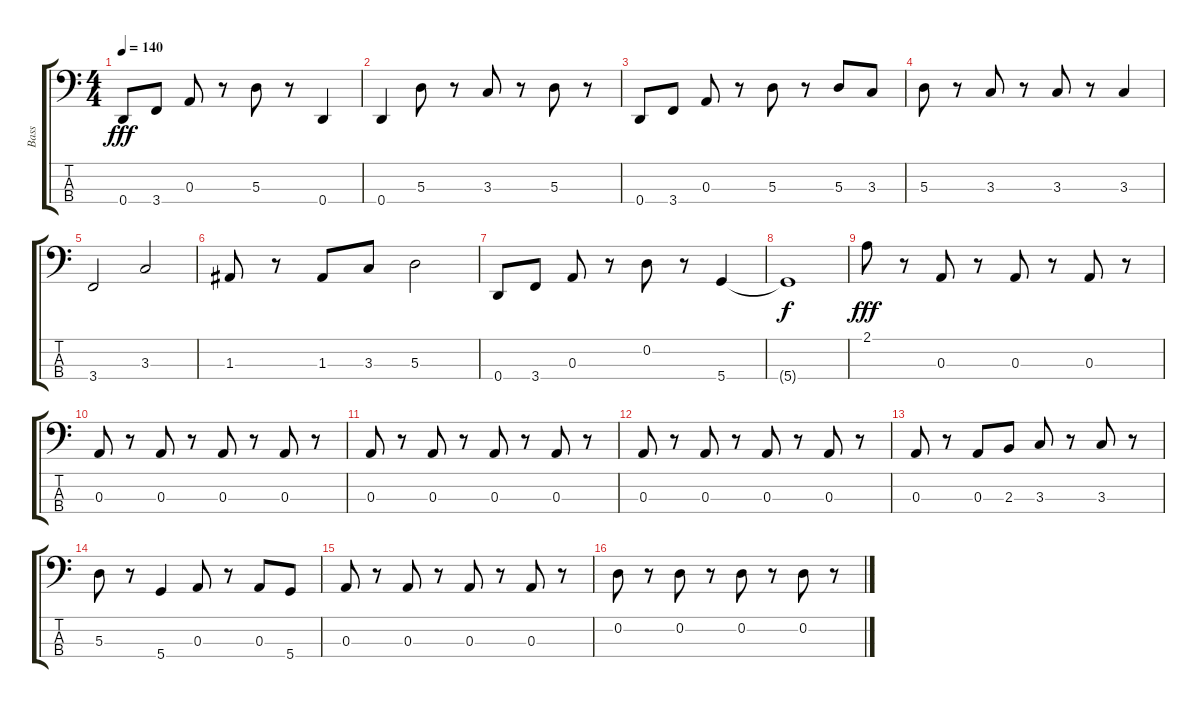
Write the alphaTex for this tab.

\track ("Bass" "Bass") {instrument electricbassfinger}
\staff {score tabs}
\tuning (G2 D2 A1 D1) {hide}
\ts (4 4)
\tempo 140
\clef f4
\ks c
0.4.8{dy fff} 3.4.8 0.3.8 r.8 5.3.8 r.8 0.4.4 |
0.4.4 5.3.8 r.8 3.3.8 r.8 5.3.8 r.8 |
0.4.8 3.4.8 0.3.8 r.8 5.3.8 r.8 5.3.8 3.3.8 |
5.3.8 r.8 3.3.8 r.8 3.3.8 r.8 3.3.4 |
3.4.2 3.3.2 |
1.3.8 r.8 1.3.8 3.3.8 5.3.2 |
0.4.8 3.4.8 0.3.8 r.8 0.2.8 r.8 5.4.4 |
5.4{t}.1{dy f} |
2.1.8{dy fff} r.8 0.3.8 r.8 0.3.8 r.8 0.3.8 r.8 |
0.3.8 r.8 0.3.8 r.8 0.3.8 r.8 0.3.8 r.8 |
0.3.8 r.8 0.3.8 r.8 0.3.8 r.8 0.3.8 r.8 |
0.3.8 r.8 0.3.8 r.8 0.3.8 r.8 0.3.8 r.8 |
0.3.8 r.8 0.3.8 2.3.8 3.3.8 r.8 3.3.8 r.8 |
5.3.8 r.8 5.4.4 0.3.8 r.8 0.3.8 5.4.8 |
0.3.8 r.8 0.3.8 r.8 0.3.8 r.8 0.3.8 r.8 |
0.2.8 r.8 0.2.8 r.8 0.2.8 r.8 0.2.8 r.8
